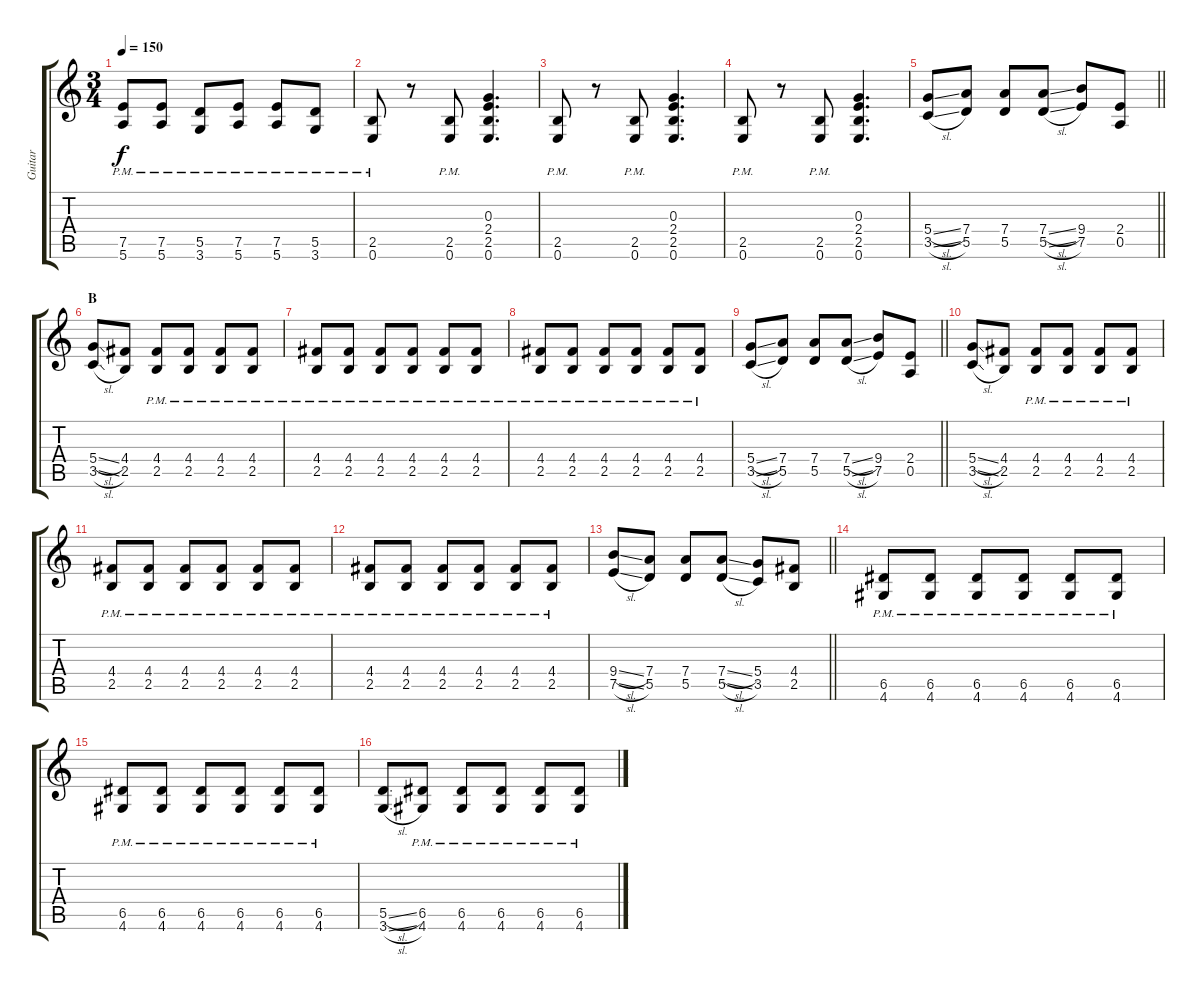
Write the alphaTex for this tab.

\track ("Guitar" "Guitar") {instrument distortionguitar}
\staff {score tabs}
\tuning (E4 B3 G3 D3 A2 E2) {hide}
\ts (3 4)
\tempo 150
\clef g2
\ks c
(7.5{pm} 5.6{pm}).8{dy f} (7.5{pm} 5.6{pm}).8 (5.5{pm} 3.6{pm}).8 (7.5{pm} 5.6{pm}).8 (7.5{pm} 5.6{pm}).8 (5.5{pm} 3.6{pm}).8 |
(2.5{pm} 0.6{pm}).8 r.8 (2.5{pm} 0.6{pm}).8 (0.3 2.4 2.5 0.6).4{d} |
(2.5{pm} 0.6{pm}).8 r.8 (2.5{pm} 0.6{pm}).8 (0.3 2.4 2.5 0.6).4{d} |
(2.5{pm} 0.6{pm}).8 r.8 (2.5{pm} 0.6{pm}).8 (0.3 2.4 2.5 0.6).4{d} |
\barLineRight lightlight
(5.4{sl} 3.5{sl}).8 (7.4 5.5).8 (7.4 5.5).8 (7.4{sl} 5.5{sl}).8 (9.4 7.5).8 (2.4 0.5).8 |
\section ("" "B")
(5.4{sl} 3.5{sl}).8 (4.4 2.5).8 (4.4{pm} 2.5{pm}).8 (4.4{pm} 2.5{pm}).8 (4.4{pm} 2.5{pm}).8 (4.4{pm} 2.5{pm}).8 |
(4.4{pm} 2.5{pm}).8 (4.4{pm} 2.5{pm}).8 (4.4{pm} 2.5{pm}).8 (4.4{pm} 2.5{pm}).8 (4.4{pm} 2.5{pm}).8 (4.4{pm} 2.5{pm}).8 |
(4.4{pm} 2.5{pm}).8 (4.4{pm} 2.5{pm}).8 (4.4{pm} 2.5{pm}).8 (4.4{pm} 2.5{pm}).8 (4.4{pm} 2.5{pm}).8 (4.4{pm} 2.5{pm}).8 |
\barLineRight lightlight
(5.4{sl} 3.5{sl}).8 (7.4 5.5).8 (7.4 5.5).8 (7.4{sl} 5.5{sl}).8 (9.4 7.5).8 (2.4 0.5).8 |
(5.4{sl} 3.5{sl}).8 (4.4 2.5).8 (4.4{pm} 2.5{pm}).8 (4.4{pm} 2.5{pm}).8 (4.4{pm} 2.5{pm}).8 (4.4{pm} 2.5{pm}).8 |
(4.4{pm} 2.5{pm}).8 (4.4{pm} 2.5{pm}).8 (4.4{pm} 2.5{pm}).8 (4.4{pm} 2.5{pm}).8 (4.4{pm} 2.5{pm}).8 (4.4{pm} 2.5{pm}).8 |
(4.4{pm} 2.5{pm}).8 (4.4{pm} 2.5{pm}).8 (4.4{pm} 2.5{pm}).8 (4.4{pm} 2.5{pm}).8 (4.4{pm} 2.5{pm}).8 (4.4{pm} 2.5{pm}).8 |
\barLineRight lightlight
(9.4{sl} 7.5{sl}).8 (7.4 5.5).8 (7.4 5.5).8 (7.4{sl} 5.5{sl}).8 (5.4 3.5).8 (4.4 2.5).8 |
(6.5{pm} 4.6{pm}).8 (6.5{pm} 4.6{pm}).8 (6.5{pm} 4.6{pm}).8 (6.5{pm} 4.6{pm}).8 (6.5{pm} 4.6{pm}).8 (6.5{pm} 4.6{pm}).8 |
(6.5{pm} 4.6{pm}).8 (6.5{pm} 4.6{pm}).8 (6.5{pm} 4.6{pm}).8 (6.5{pm} 4.6{pm}).8 (6.5{pm} 4.6{pm}).8 (6.5{pm} 4.6{pm}).8 |
(5.5{sl} 3.6{sl}).8 (6.5{pm} 4.6{pm}).8 (6.5{pm} 4.6{pm}).8 (6.5{pm} 4.6{pm}).8 (6.5{pm} 4.6{pm}).8 (6.5{pm} 4.6{pm}).8
